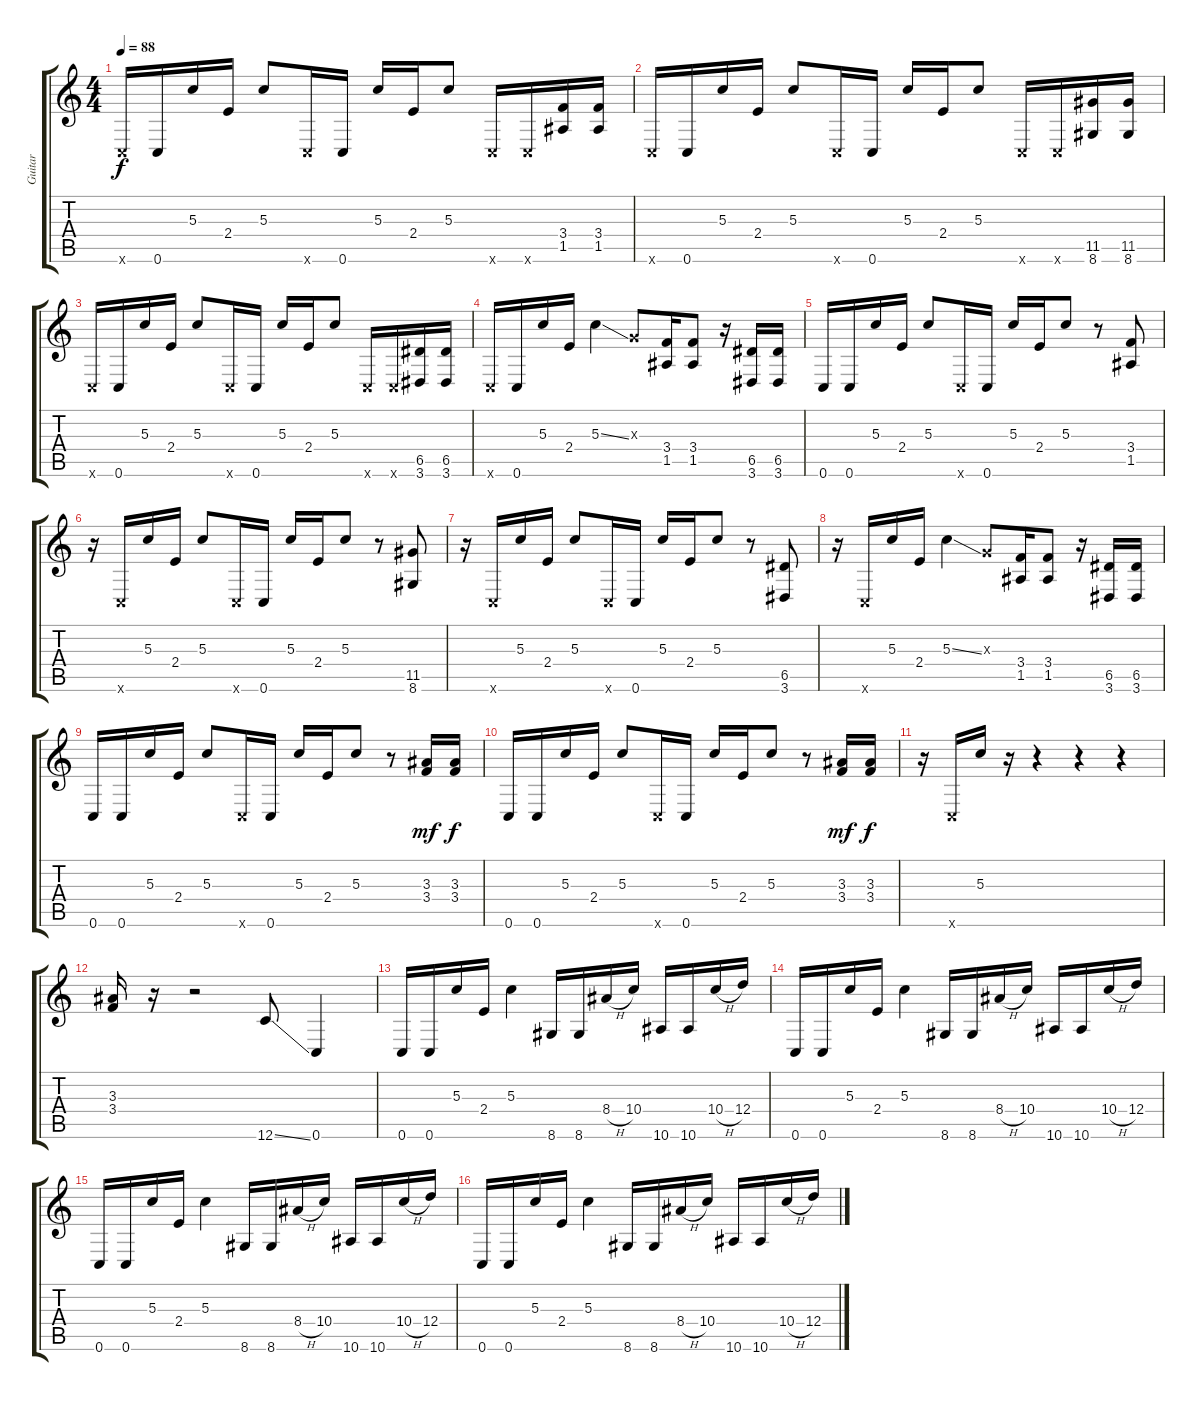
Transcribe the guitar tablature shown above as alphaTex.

\track ("Guitar" "Guitar") {instrument distortionguitar}
\staff {score tabs}
\tuning (E4 B3 G3 D3 A2 C2) {hide}
\ts (4 4)
\tempo 88
\clef g2
\ks c
0.6{x}.16{dy f instrument distortionguitar} 0.6.16 5.3.16 2.4.16 5.3.8 0.6{x}.16 0.6.16 5.3.16 2.4.16 5.3.8 0.6{x}.16 0.6{x}.16 (3.4 1.5).16 (3.4 1.5).16 |
0.6{x}.16 0.6.16 5.3.16 2.4.16 5.3.8 0.6{x}.16 0.6.16 5.3.16 2.4.16 5.3.8 0.6{x}.16 0.6{x}.16 (11.5 8.6).16 (11.5 8.6).16 |
0.6{x}.16 0.6.16 5.3.16 2.4.16 5.3.8 0.6{x}.16 0.6.16 5.3.16 2.4.16 5.3.8 0.6{x}.16 0.6{x}.16 (6.5 3.6).16 (6.5 3.6).16 |
0.6{x}.16 0.6.16 5.3.16 2.4.16 5.3{ss}.4 0.3{x}.8 (3.4 1.5).16 (3.4 1.5).8 r.16 (6.5 3.6).16 (6.5 3.6).16 |
0.6.16 0.6.16 5.3.16 2.4.16 5.3.8 0.6{x}.16 0.6.16 5.3.16 2.4.16 5.3.8 r.8 (3.4 1.5).8 |
r.16 0.6{x}.16 5.3.16 2.4.16 5.3.8 0.6{x}.16 0.6.16 5.3.16 2.4.16 5.3.8 r.8 (11.5 8.6).8 |
r.16 0.6{x}.16 5.3.16 2.4.16 5.3.8 0.6{x}.16 0.6.16 5.3.16 2.4.16 5.3.8 r.8 (6.5 3.6).8 |
r.16 0.6{x}.16 5.3.16 2.4.16 5.3{ss}.4 0.3{x}.8 (3.4 1.5).16 (3.4 1.5).8 r.16 (6.5 3.6).16 (6.5 3.6).16 |
0.6.16 0.6.16 5.3.16 2.4.16 5.3.8 0.6{x}.16 0.6.16 5.3.16 2.4.16 5.3.8 r.8 (3.3 3.4).16{dy mf} (3.3 3.4).16{dy f} |
0.6.16 0.6.16 5.3.16 2.4.16 5.3.8 0.6{x}.16 0.6.16 5.3.16 2.4.16 5.3.8 r.8 (3.3 3.4).16{dy mf} (3.3 3.4).16{dy f} |
r.16 0.6{x}.16 5.3.16 r.16 r.4 r.4 r.4 |
(3.3 3.4).16 r.16 r.2 12.6{ss}.8 0.6.4 |
0.6.16 0.6.16 5.3.16 2.4.16 5.3.4 8.6.16 8.6.16 8.4{h}.16 10.4.16 10.6.16 10.6.16 10.4{h}.16 12.4.16 |
0.6.16 0.6.16 5.3.16 2.4.16 5.3.4 8.6.16 8.6.16 8.4{h}.16 10.4.16 10.6.16 10.6.16 10.4{h}.16 12.4.16 |
0.6.16 0.6.16 5.3.16 2.4.16 5.3.4 8.6.16 8.6.16 8.4{h}.16 10.4.16 10.6.16 10.6.16 10.4{h}.16 12.4.16 |
0.6.16 0.6.16 5.3.16 2.4.16 5.3.4 8.6.16 8.6.16 8.4{h}.16 10.4.16 10.6.16 10.6.16 10.4{h}.16 12.4.16
